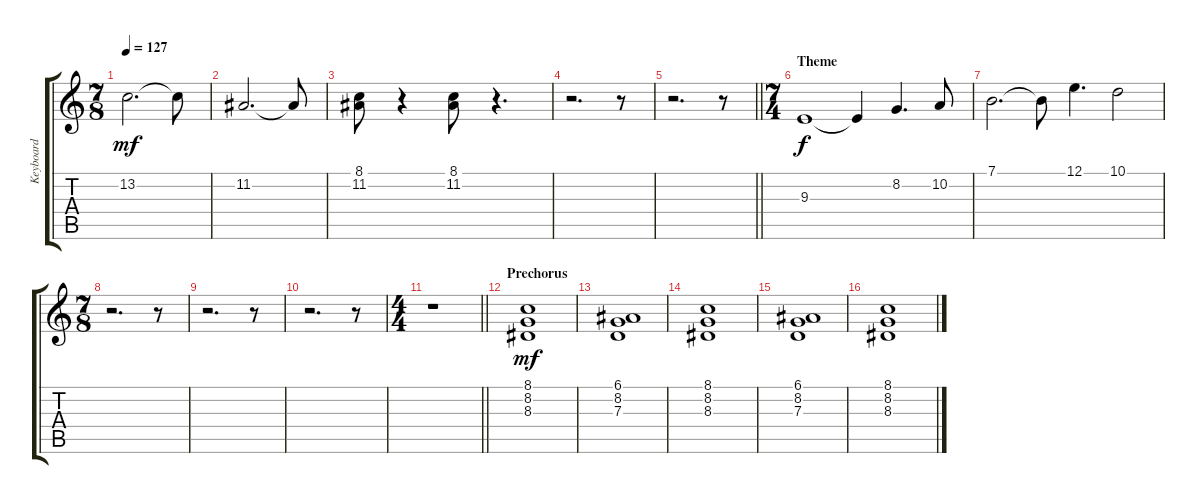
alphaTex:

\track ("Keyboard" "Keyboard") {instrument stringensemble1}
\staff {score tabs}
\tuning (E4 B3 G3 D3 A2 E2) {hide}
\ts (7 8)
\tempo 127
\clef g2
\ks c
13.2{t}.2{d dy mf} 13.2{t}.8 |
11.2.2{d} 11.2{t}.8 |
(8.1 11.2).8 r.4 (8.1 11.2).8 r.4{d} |
r.2{d} r.8 |
\barLineRight lightlight
r.2{d} r.8 |
\ts (7 4)
\section ("" "Theme")
9.3.1{dy f} 9.3{t}.4 8.2.4{d} 10.2.8 |
7.1.2{d} 7.1{t}.8 12.1.4{d} 10.1.2 |
\ts (7 8)
r.2{d} r.8 |
r.2{d} r.8 |
r.2{d} r.8 |
\ts (4 4)
\barLineRight lightlight
r.1 |
\section ("" "Prechorus")
(8.1 8.2 8.3).1{dy mf} |
(6.1 8.2 7.3).1 |
(8.1 8.2 8.3).1 |
(6.1 8.2 7.3).1 |
(8.1 8.2 8.3).1
